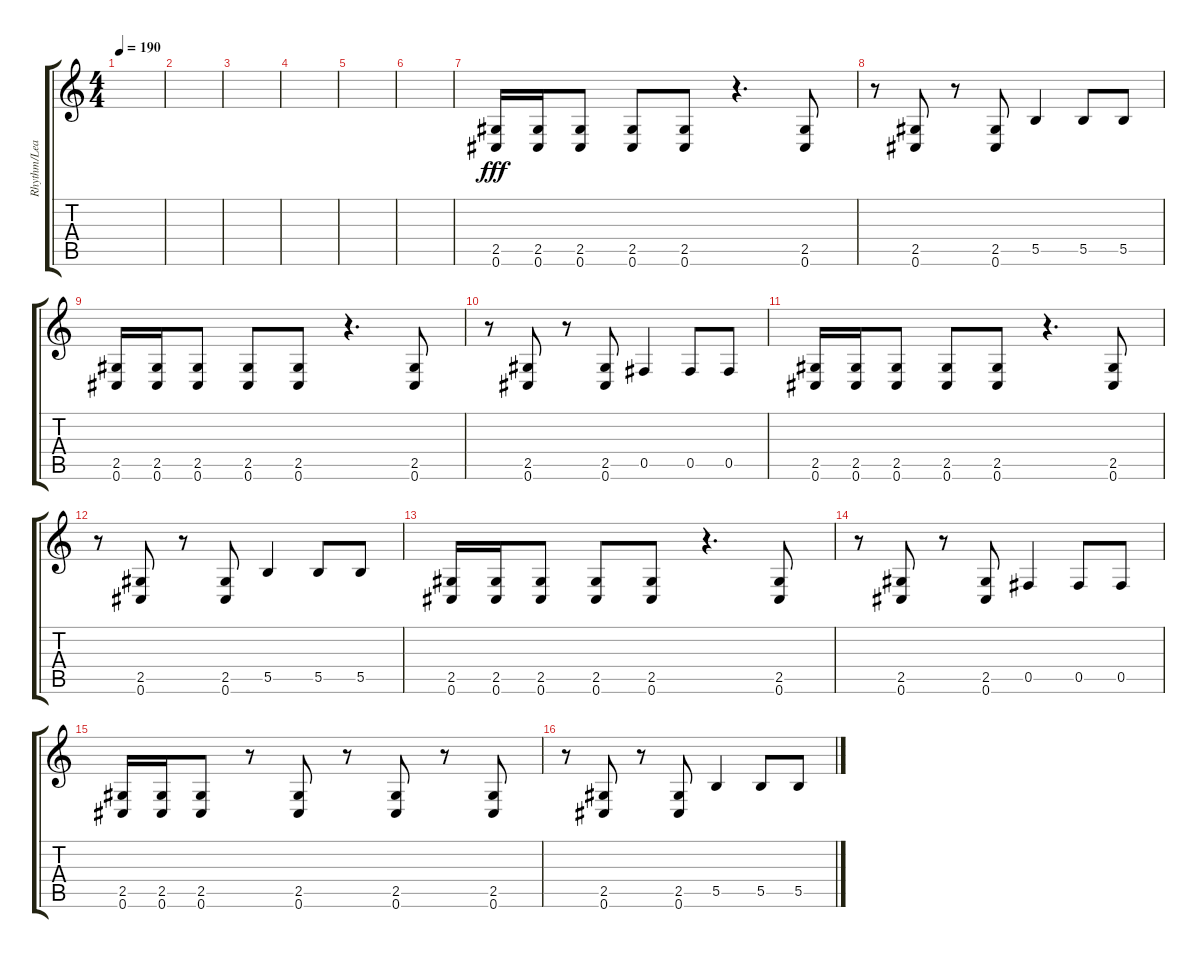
\track ("Rhythm/Lead Guitar" "Rhythm/Lea") {instrument overdrivenguitar}
\staff {score tabs}
\tuning (Db4 Ab3 E3 B2 Gb2 Db2) {hide}
\ts (4 4)
\tempo 190
\clef g2
\ks c
|
|
|
|
|
|
(2.5 0.6).16{dy fff} (2.5 0.6).16 (2.5 0.6).8 (2.5 0.6).8 (2.5 0.6).8 r.4{d} (2.5 0.6).8 |
r.8 (2.5 0.6).8 r.8 (2.5 0.6).8 5.5.4 5.5.8 5.5.8 |
(2.5 0.6).16 (2.5 0.6).16 (2.5 0.6).8 (2.5 0.6).8 (2.5 0.6).8 r.4{d} (2.5 0.6).8 |
r.8 (2.5 0.6).8 r.8 (2.5 0.6).8 0.5.4 0.5.8 0.5.8 |
(2.5 0.6).16 (2.5 0.6).16 (2.5 0.6).8 (2.5 0.6).8 (2.5 0.6).8 r.4{d} (2.5 0.6).8 |
r.8 (2.5 0.6).8 r.8 (2.5 0.6).8 5.5.4 5.5.8 5.5.8 |
(2.5 0.6).16 (2.5 0.6).16 (2.5 0.6).8 (2.5 0.6).8 (2.5 0.6).8 r.4{d} (2.5 0.6).8 |
r.8 (2.5 0.6).8 r.8 (2.5 0.6).8 0.5.4 0.5.8 0.5.8 |
(2.5 0.6).16 (2.5 0.6).16 (2.5 0.6).8 r.8 (2.5 0.6).8 r.8 (2.5 0.6).8 r.8 (2.5 0.6).8 |
r.8 (2.5 0.6).8 r.8 (2.5 0.6).8 5.5.4 5.5.8 5.5.8
